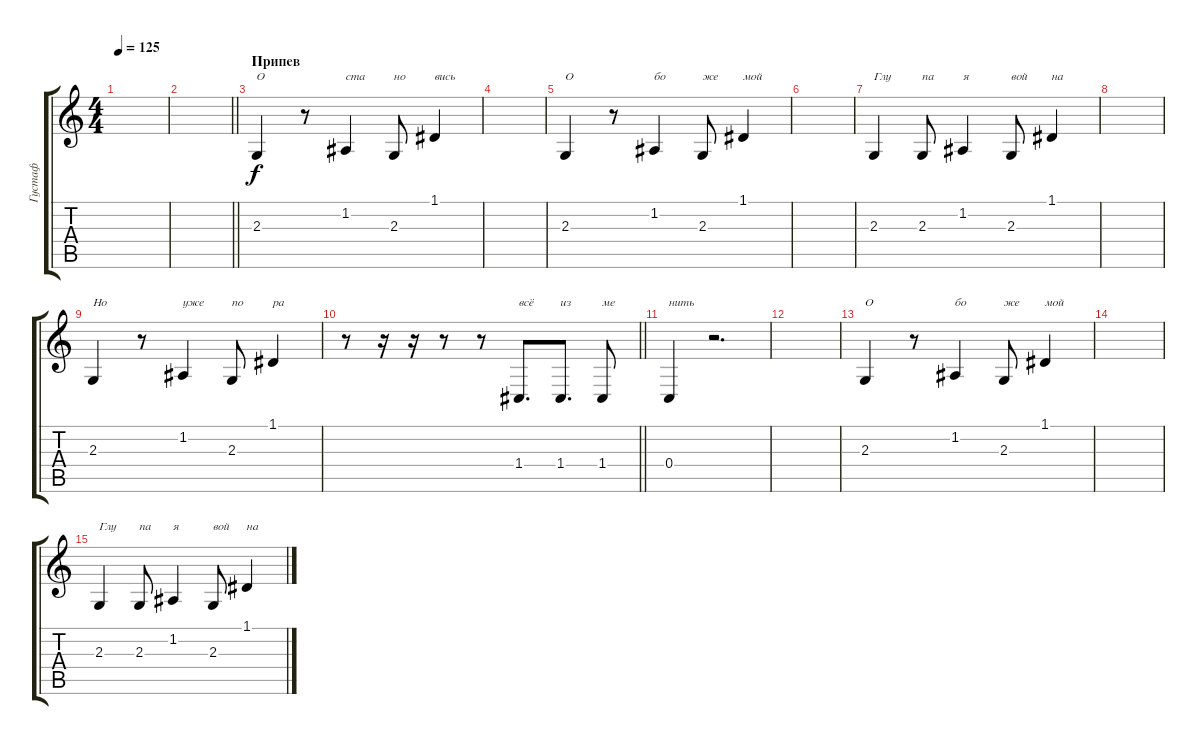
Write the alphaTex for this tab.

\track ("Густаф" "Густаф") {instrument tenorsax}
\staff {score tabs}
\tuning (D4 A3 F3 C3 G2 C2) {hide}
\ts (4 4)
\tempo 125
\clef g2
\ks c
|
\barLineRight lightlight
|
\section ("" "Припев")
2.3.4{txt "О"} r.8 1.2.4{txt "ста"} 2.3.8{txt "но"} 1.1.4{txt "вись"} |
|
2.3.4{txt "О"} r.8 1.2.4{txt "бо"} 2.3.8{txt "же"} 1.1.4{txt "мой"} |
|
2.3.4{txt "Глу"} 2.3.8{txt "па"} 1.2.4{txt "я"} 2.3.8{txt "вой"} 1.1.4{txt "на"} |
|
2.3.4{txt "Но"} r.8 1.2.4{txt "уже"} 2.3.8{txt "по"} 1.1.4{txt "ра"} |
\barLineRight lightlight
r.8 r.16 r.16 r.8 r.8 1.4.8{d txt "всё"} 1.4.8{d txt "из"} 1.4.8{txt "ме"} |
0.4.4{txt "нить"} r.2{d} |
|
2.3.4{txt "О"} r.8 1.2.4{txt "бо"} 2.3.8{txt "же"} 1.1.4{txt "мой"} |
|
2.3.4{txt "Глу"} 2.3.8{txt "па"} 1.2.4{txt "я"} 2.3.8{txt "вой"} 1.1.4{txt "на"}
